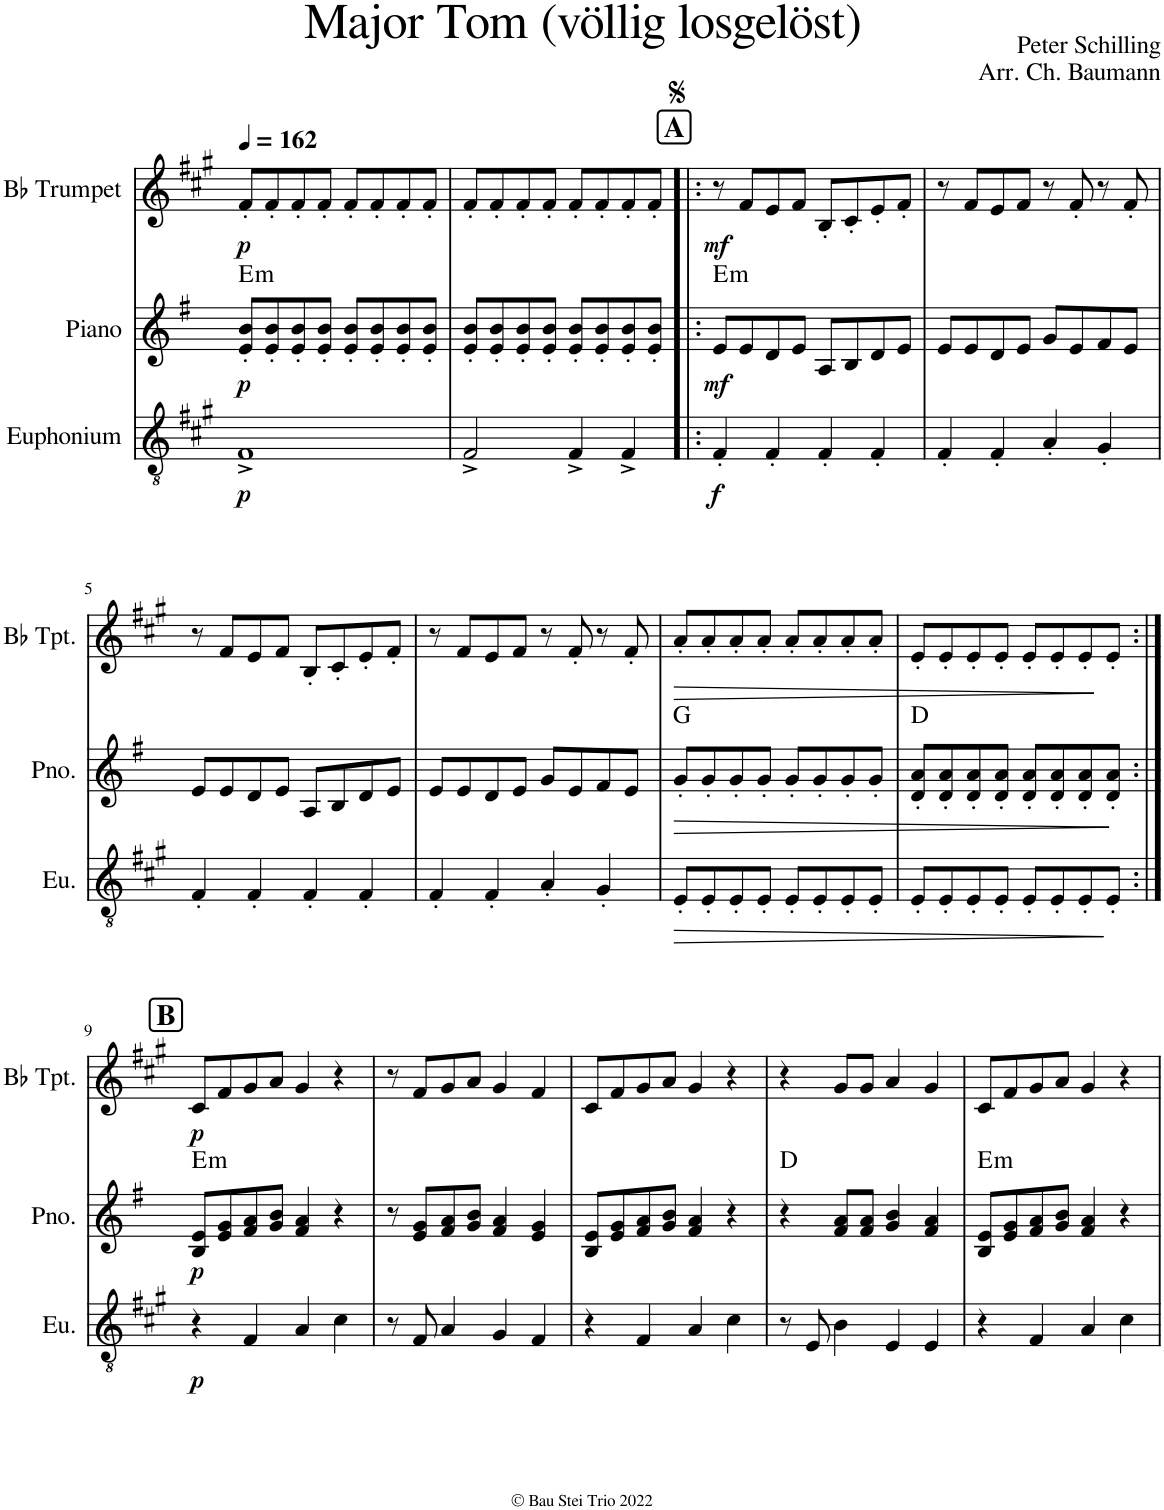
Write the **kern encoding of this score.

**kern	**dynam	**kern	**dynam	**harte	**kern	**dynam
*part3	*part3	*part2	*part2	*part2	*part1	*part1
*staff3	*staff3	*staff2	*staff2	*	*staff1	*staff1
*I"Euphonium	*	*I"Piano	*	*	*I"Bb Trumpet	*
*I'Eu.	*	*I'Pno.	*	*	*I'Bb Tpt.	*
*clefGv2	*	*clefG2	*	*	*clefG2	*
*Trd1c2	*	*	*	*	*Trd1c2	*
*k[f#c#g#]	*	*k[f#]	*	*	*k[f#c#g#]	*
=1	=1	=1	=1	=1	=1	=1
!	!LO:DY:b	!	!LO:DY:b	!LO:H:kt=m	!	!LO:DY:b
1F#^	p	8e/' 8b/'L	p	E:min	8f#'/L	p
.	.	8e/' 8b/'	.	.	8f#'/	.
.	.	8e/' 8b/'	.	.	8f#'/	.
.	.	8e/' 8b/'J	.	.	8f#'/J	.
.	.	8e/' 8b/'L	.	.	8f#'/L	.
.	.	8e/' 8b/'	.	.	8f#'/	.
.	.	8e/' 8b/'	.	.	8f#'/	.
.	.	8e/' 8b/'J	.	.	8f#'/J	.
=2	=2	=2	=2	=2	=2	=2
2F#^/	.	8e/' 8b/'L	.	.	8f#'/L	.
.	.	8e/' 8b/'	.	.	8f#'/	.
.	.	8e/' 8b/'	.	.	8f#'/	.
.	.	8e/' 8b/'J	.	.	8f#'/J	.
4F#^/	.	8e/' 8b/'L	.	.	8f#'/L	.
.	.	8e/' 8b/'	.	.	8f#'/	.
4F#^/	.	8e/' 8b/'	.	.	8f#'/	.
.	.	8e/' 8b/'J	.	.	8f#'/J	.
!!LO:REH:place=s1:a:B:cj:fs=14:t=A
=3!|:	=3!|:	=3!|:	=3!|:	=3!|:	=3!|:	=3!|:
!	!LO:DY:b	!	!LO:DY:b	!LO:H:kt=m	!	!LO:DY:b
4F#'/	f	8e/L	mf	E:min	8r	mf
.	.	8e/	.	.	8f#/L	.
4F#'/	.	8d/	.	.	8e/	.
.	.	8e/J	.	.	8f#/J	.
4F#'/	.	8A/L	.	.	8B'/L	.
.	.	8B/	.	.	8c#'/	.
4F#'/	.	8d/	.	.	8e'/	.
.	.	8e/J	.	.	8f#'/J	.
=4	=4	=4	=4	=4	=4	=4
4F#'/	.	8e/L	.	.	8r	.
.	.	8e/	.	.	8f#/L	.
4F#'/	.	8d/	.	.	8e/	.
.	.	8e/J	.	.	8f#/J	.
4A'/	.	8g/L	.	.	8r	.
.	.	8e/	.	.	8f#'/	.
4G#'/	.	8f#/	.	.	8r	.
.	.	8e/J	.	.	8f#'/	.
!!LO:LB:g=z
=5	=5	=5	=5	=5	=5	=5
4F#'/	.	8e/L	.	.	8r	.
.	.	8e/	.	.	8f#/L	.
4F#'/	.	8d/	.	.	8e/	.
.	.	8e/J	.	.	8f#/J	.
4F#'/	.	8A/L	.	.	8B'/L	.
.	.	8B/	.	.	8c#'/	.
4F#'/	.	8d/	.	.	8e'/	.
.	.	8e/J	.	.	8f#'/J	.
=6	=6	=6	=6	=6	=6	=6
4F#'/	.	8e/L	.	.	8r	.
.	.	8e/	.	.	8f#/L	.
4F#'/	.	8d/	.	.	8e/	.
.	.	8e/J	.	.	8f#/J	.
4A'/	.	8g/L	.	.	8r	.
.	.	8e/	.	.	8f#'/	.
4G#'/	.	8f#/	.	.	8r	.
.	.	8e/J	.	.	8f#'/	.
=7	=7	=7	=7	=7	=7	=7
!	!LO:HP:b	!	!LO:HP:b	!	!	!LO:HP:b
8E'/L	>	8g'/L	>	G:maj	8a'/L	>
8E'/	.	8g'/	.	.	8a'/	.
8E'/	.	8g'/	.	.	8a'/	.
8E'/J	.	8g'/J	.	.	8a'/J	.
8E'/L	.	8g'/L	.	.	8a'/L	.
8E'/	.	8g'/	.	.	8a'/	.
8E'/	.	8g'/	.	.	8a'/	.
8E'/J	.	8g'/J	.	.	8a'/J	.
=8	=8	=8	=8	=8	=8	=8
8E'/L	.	8d/' 8a/'L	.	D:maj	8e'/L	.
8E'/	.	8d/' 8a/'	.	.	8e'/	.
8E'/	.	8d/' 8a/'	.	.	8e'/	.
8E'/J	.	8d/' 8a/'J	.	.	8e'/J	.
8E'/L	.	8d/' 8a/'L	.	.	8e'/L	.
8E'/	.	8d/' 8a/'	.	.	8e'/	.
8E'/	.	8d/' 8a/'	.	.	8e'/	.
8E'/J	]	8d/' 8a/'J	]	.	8e'/J	]
!!LO:LB:g=z
!!LO:REH:place=s1:a:B:cj:fs=14:t=B
=9:|!	=9:|!	=9:|!	=9:|!	=9:|!	=9:|!	=9:|!
!	!LO:DY:b	!	!LO:DY:b	!LO:H:kt=m	!	!LO:DY:b
4r	p	8B/ 8e/L	p	E:min	8c#/L	p
.	.	8e/ 8g/	.	.	8f#/	.
4F#/	.	8f#/ 8a/	.	.	8g#/	.
.	.	8g/ 8b/J	.	.	8a/J	.
4A/	.	4f#/ 4a/	.	.	4g#/	.
4c#\	.	4r	.	.	4r	.
=10	=10	=10	=10	=10	=10	=10
8r	.	8r	.	.	8r	.
8F#/	.	8e/ 8g/L	.	.	8f#/L	.
4A/	.	8f#/ 8a/	.	.	8g#/	.
.	.	8g/ 8b/J	.	.	8a/J	.
4G#/	.	4f#/ 4a/	.	.	4g#/	.
4F#/	.	4e/ 4g/	.	.	4f#/	.
=11	=11	=11	=11	=11	=11	=11
4r	.	8B/ 8e/L	.	.	8c#/L	.
.	.	8e/ 8g/	.	.	8f#/	.
4F#/	.	8f#/ 8a/	.	.	8g#/	.
.	.	8g/ 8b/J	.	.	8a/J	.
4A/	.	4f#/ 4a/	.	.	4g#/	.
4c#\	.	4r	.	.	4r	.
=12	=12	=12	=12	=12	=12	=12
8r	.	4r	.	D:maj	4r	.
8E/	.	.	.	.	.	.
4B\	.	8f#/ 8a/L	.	.	8g#/L	.
.	.	8f#/ 8a/J	.	.	8g#/J	.
4E/	.	4g/ 4b/	.	.	4a/	.
4E/	.	4f#/ 4a/	.	.	4g#/	.
=13	=13	=13	=13	=13	=13	=13
!	!	!	!	!LO:H:kt=m	!	!
4r	.	8B/ 8e/L	.	E:min	8c#/L	.
.	.	8e/ 8g/	.	.	8f#/	.
4F#/	.	8f#/ 8a/	.	.	8g#/	.
.	.	8g/ 8b/J	.	.	8a/J	.
4A/	.	4f#/ 4a/	.	.	4g#/	.
4c#\	.	4r	.	.	4r	.
=	=	=	=	=	=	=
*-	*-	*-	*-	*-	*-	*-
